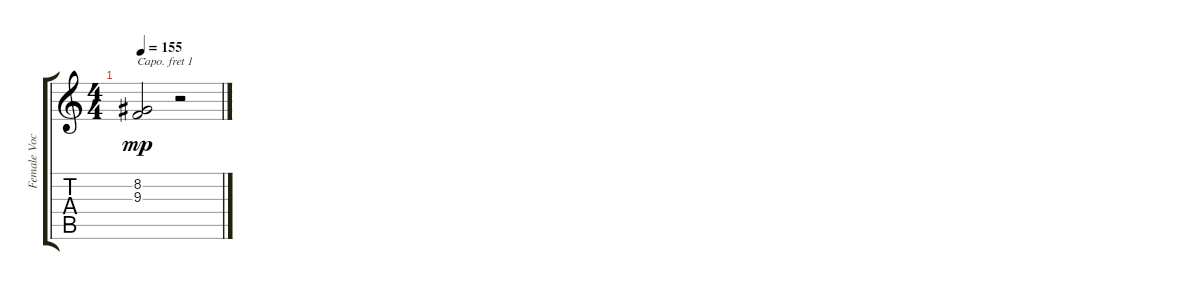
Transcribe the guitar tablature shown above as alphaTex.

\track ("Female Vocals" "Female Voc") {instrument flute}
\staff {score tabs}
\capo 1
\tuning (E4 B3 G3 D3 A2 E2) {hide}
\ts (4 4)
\tempo 155
\clef g2
\ks c
(8.2 9.3).2{dy mp} r.2
